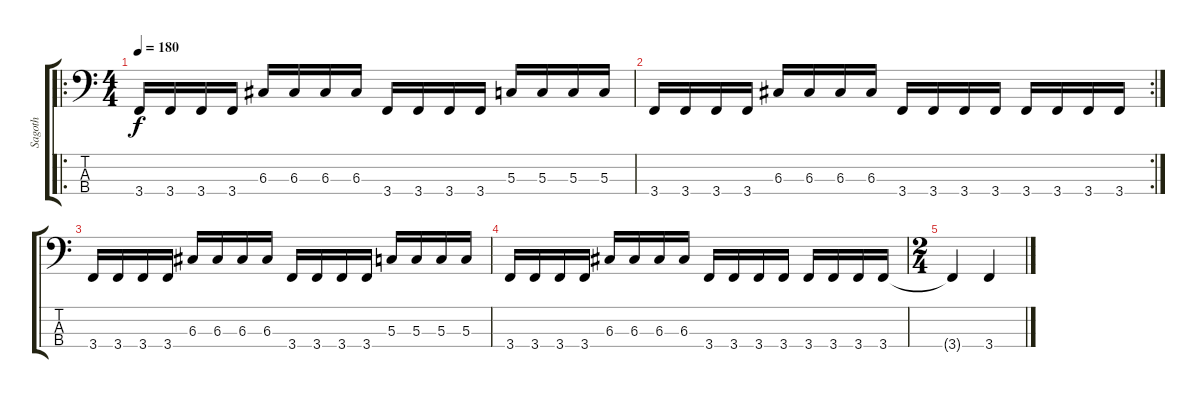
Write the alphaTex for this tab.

\track ("Sagoth" "Sagoth") {instrument electricbasspick}
\staff {score tabs}
\tuning (F2 C2 G1 D1) {hide}
\ro
\ts (4 4)
\tempo 180
\clef f4
\ks c
3.4.16{dy f} 3.4.16 3.4.16 3.4.16 6.3.16 6.3.16 6.3.16 6.3.16 3.4.16 3.4.16 3.4.16 3.4.16 5.3.16 5.3.16 5.3.16 5.3.16 |
\rc 2
3.4.16 3.4.16 3.4.16 3.4.16 6.3.16 6.3.16 6.3.16 6.3.16 3.4.16 3.4.16 3.4.16 3.4.16 3.4.16 3.4.16 3.4.16 3.4.16 |
3.4.16 3.4.16 3.4.16 3.4.16 6.3.16 6.3.16 6.3.16 6.3.16 3.4.16 3.4.16 3.4.16 3.4.16 5.3.16 5.3.16 5.3.16 5.3.16 |
3.4.16 3.4.16 3.4.16 3.4.16 6.3.16 6.3.16 6.3.16 6.3.16 3.4.16 3.4.16 3.4.16 3.4.16 3.4.16 3.4.16 3.4.16 3.4.16 |
\ts (2 4)
3.4{t}.4 3.4.4
